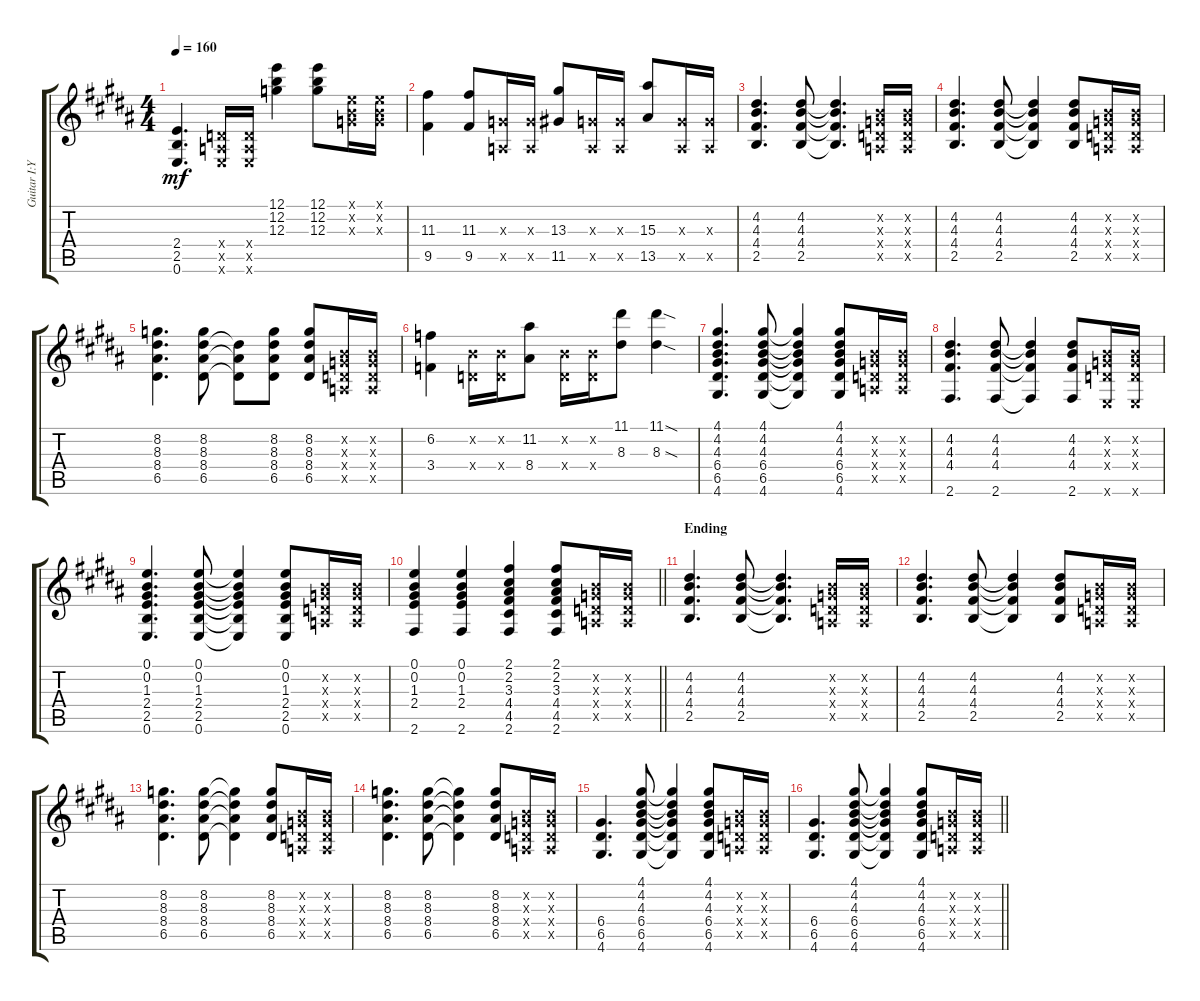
\track ("Guitar I:Yui Hirasawa" "Guitar I:Y") {instrument overdrivenguitar}
\staff {score tabs}
\tuning (E4 B3 G3 D3 A2 E2) {hide}
\ts (4 4)
\tempo 160
\clef g2
\ks b
(2.4 2.5 0.6).4{d dy mf} (0.4{x} 0.5{x} 0.6{x}).16 (0.4{x} 0.5{x} 0.6{x}).16 (12.1 12.2 12.3).4 (12.1 12.2 12.3).8 (0.1{x} 0.2{x} 0.3{x}).16 (0.1{x} 0.2{x} 0.3{x}).16 |
(11.3 9.5).4 (11.3 9.5).8 (0.3{x} 0.5{x}).16 (0.3{x} 0.5{x}).16 (13.3 11.5).8 (0.3{x} 0.5{x}).16 (0.3{x} 0.5{x}).16 (15.3 13.5).8 (0.3{x} 0.5{x}).16 (0.3{x} 0.5{x}).16 |
(4.2 4.3 4.4 2.5).4{d} (4.2 4.3 4.4 2.5).8 (4.2{t} 4.3{t} 4.4{t} 2.5{t}).4{d} (0.2{x} 0.3{x} 0.4{x} 0.5{x}).16 (0.2{x} 0.3{x} 0.4{x} 0.5{x}).16 |
(4.2 4.3 4.4 2.5).4{d} (4.2 4.3 4.4 2.5).8 (4.2{t} 4.3{t} 4.4{t} 2.5{t}).4 (4.2 4.3 4.4 2.5).8 (0.2{x} 0.3{x} 0.4{x} 0.5{x}).16 (0.2{x} 0.3{x} 0.4{x} 0.5{x}).16 |
(8.2 8.3 8.4 6.5).4{d} (8.2 8.3 8.4 6.5).8 (8.3{t} 8.4{t} 6.5{t}).8 (8.2 8.3 8.4 6.5).8 (8.2 8.3 8.4 6.5).8 (0.2{x} 0.3{x} 0.4{x} 0.5{x}).16 (0.2{x} 0.3{x} 0.4{x} 0.5{x}).16 |
(6.2 3.4).4 (0.2{x} 0.4{x}).16 (0.2{x} 0.4{x}).16 (11.2 8.4).8 (0.2{x} 0.4{x}).16 (0.2{x} 0.4{x}).16 (11.1 8.3).8 (11.1{sod} 8.3{sod}).4 |
(4.1 4.2 4.3 6.4 6.5 4.6).4{d} (4.1 4.2 4.3 6.4 6.5 4.6).8 (4.1{t} 4.2{t} 4.3{t} 6.4{t} 6.5{t} 4.6{t}).4 (4.1 4.2 4.3 6.4 6.5 4.6).8 (0.2{x} 0.3{x} 0.4{x} 0.5{x}).16 (0.2{x} 0.3{x} 0.4{x} 0.5{x}).16 |
(4.2 4.3 4.4 2.6).4{d} (4.2 4.3 4.4 2.6).8 (4.2{t} 4.3{t} 4.4{t} 2.6{t}).4 (4.2 4.3 4.4 2.6).8 (0.2{x} 0.3{x} 0.4{x} 0.6{x}).16 (0.2{x} 0.3{x} 0.4{x} 0.6{x}).16 |
(0.1 0.2 1.3 2.4 2.5 0.6).4{d} (0.1 0.2 1.3 2.4 2.5 0.6).8 (0.1{t} 0.2{t} 1.3{t} 2.4{t} 2.5{t} 0.6{t}).4 (0.1 0.2 1.3 2.4 2.5 0.6).8 (0.2{x} 0.3{x} 0.4{x} 0.5{x}).16 (0.2{x} 0.3{x} 0.4{x} 0.5{x}).16 |
\barLineRight lightlight
(0.1 0.2 1.3 2.4 2.6).4 (0.1 0.2 1.3 2.4 2.6).4 (2.1 2.2 3.3 4.4 4.5 2.6).4 (2.1 2.2 3.3 4.4 4.5 2.6).8 (0.2{x} 0.3{x} 0.4{x} 0.5{x}).16 (0.2{x} 0.3{x} 0.4{x} 0.5{x}).16 |
\section ("" "Ending")
(4.2 4.3 4.4 2.5).4{d} (4.2 4.3 4.4 2.5).8 (4.2{t} 4.3{t} 4.4{t} 2.5{t}).4{d} (0.2{x} 0.3{x} 0.4{x} 0.5{x}).16 (0.2{x} 0.3{x} 0.4{x} 0.5{x}).16 |
(4.2 4.3 4.4 2.5).4{d} (4.2 4.3 4.4 2.5).8 (4.2{t} 4.3{t} 4.4{t} 2.5{t}).4 (4.2 4.3 4.4 2.5).8 (0.2{x} 0.3{x} 0.4{x} 0.5{x}).16 (0.2{x} 0.3{x} 0.4{x} 0.5{x}).16 |
(8.2 8.3 8.4 6.5).4{d} (8.2 8.3 8.4 6.5).8 (8.2{t} 8.3{t} 8.4{t} 6.5{t}).4 (8.2 8.3 8.4 6.5).8 (0.2{x} 0.3{x} 0.4{x} 0.5{x}).16 (0.2{x} 0.3{x} 0.4{x} 0.5{x}).16 |
(8.2 8.3 8.4 6.5).4{d} (8.2 8.3 8.4 6.5).8 (8.2{t} 8.3{t} 8.4{t} 6.5{t}).4 (8.2 8.3 8.4 6.5).8 (0.2{x} 0.3{x} 0.4{x} 0.5{x}).16 (0.2{x} 0.3{x} 0.4{x} 0.5{x}).16 |
(6.4 6.5 4.6).4{d} (4.1 4.2 4.3 6.4 6.5 4.6).8 (4.1{t} 4.2{t} 4.3{t} 6.4{t} 6.5{t} 4.6{t}).4 (4.1 4.2 4.3 6.4 6.5 4.6).8 (0.2{x} 0.3{x} 0.4{x} 0.5{x}).16 (0.2{x} 0.3{x} 0.4{x} 0.5{x}).16 |
\barLineRight lightlight
(6.4 6.5 4.6).4{d} (4.1 4.2 4.3 6.4 6.5 4.6).8 (4.1{t} 4.2{t} 4.3{t} 6.4{t} 6.5{t} 4.6{t}).4 (4.1 4.2 4.3 6.4 6.5 4.6).8 (0.2{x} 0.3{x} 0.4{x} 0.5{x}).16 (0.2{x} 0.3{x} 0.4{x} 0.5{x}).16
